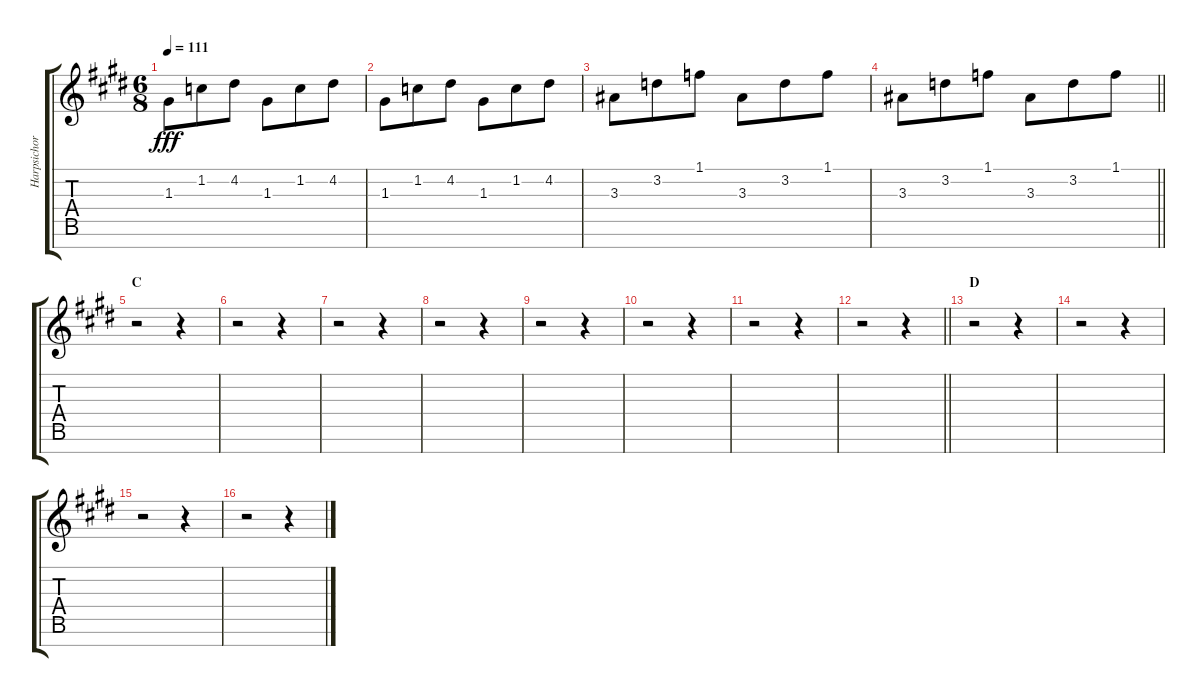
\track ("Harpsichord" "Harpsichor") {instrument harpsichord}
\staff {score tabs}
\tuning (E5 B4 G4 D4 A3 E3 B2) {hide}
\ts (6 8)
\tempo 111
\clef g2
\ks e
1.3.8{dy fff} 1.2.8 4.2.8 1.3.8 1.2.8 4.2.8 |
1.3.8 1.2.8 4.2.8 1.3.8 1.2.8 4.2.8 |
3.3.8 3.2.8 1.1.8 3.3.8 3.2.8 1.1.8 |
\barLineRight lightlight
3.3.8 3.2.8 1.1.8 3.3.8 3.2.8 1.1.8 |
\section ("" "C")
r.2 r.4 |
r.2 r.4 |
r.2 r.4 |
r.2 r.4 |
r.2 r.4 |
r.2 r.4 |
r.2 r.4 |
\barLineRight lightlight
r.2 r.4 |
\section ("" "D")
r.2 r.4 |
r.2 r.4 |
r.2 r.4 |
r.2 r.4
